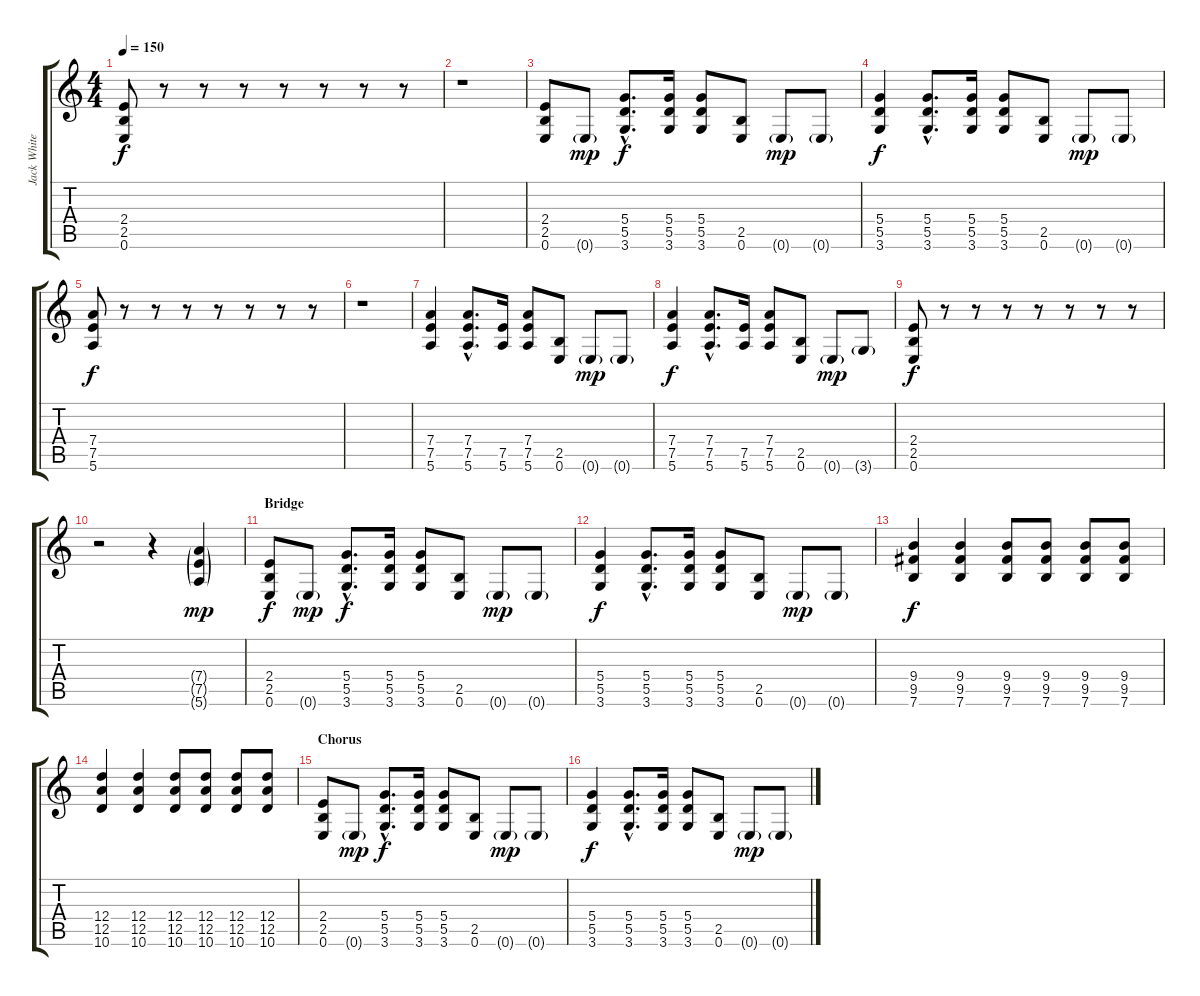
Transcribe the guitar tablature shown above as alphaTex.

\track ("Jack White - Guitar" "Jack White") {instrument overdrivenguitar}
\staff {score tabs}
\tuning (E4 B3 G3 D3 A2 E2) {hide}
\ts (4 4)
\tempo 150
\clef g2
\ks c
(2.4 2.5 0.6).8{dy f} r.8 r.8 r.8 r.8 r.8 r.8 r.8 |
r.1 |
(2.4 2.5 0.6).8 0.6{g}.8{dy mp} (5.4{hac} 5.5{hac} 3.6{hac}).8{d dy f} (5.4 5.5 3.6).16 (5.4 5.5 3.6).8 (2.5 0.6).8 0.6{g}.8{dy mp} 0.6{g}.8 |
(5.4 5.5 3.6).4{dy f} (5.4{hac} 5.5{hac} 3.6{hac}).8{d} (5.4 5.5 3.6).16 (5.4 5.5 3.6).8 (2.5 0.6).8 0.6{g}.8{dy mp} 0.6{g}.8 |
(7.4 7.5 5.6).8{dy f} r.8 r.8 r.8 r.8 r.8 r.8 r.8 |
r.1 |
(7.4 7.5 5.6).4 (7.4{hac} 7.5{hac} 5.6{hac}).8{d} (7.5 5.6).16 (7.4 7.5 5.6).8 (2.5 0.6).8 0.6{g}.8{dy mp} 0.6{g}.8 |
(7.4 7.5 5.6).4{dy f} (7.4{hac} 7.5{hac} 5.6{hac}).8{d} (7.5 5.6).16 (7.4 7.5 5.6).8 (2.5 0.6).8 0.6{g}.8{dy mp} 3.6{g}.8 |
(2.4 2.5 0.6).8{dy f} r.8 r.8 r.8 r.8 r.8 r.8 r.8 |
r.2 r.4 (7.4{g} 7.5{g} 5.6{g}).4{dy mp} |
\section ("" "Bridge")
(2.4 2.5 0.6).8{dy f} 0.6{g}.8{dy mp} (5.4{hac} 5.5{hac} 3.6{hac}).8{d dy f} (5.4 5.5 3.6).16 (5.4 5.5 3.6).8 (2.5 0.6).8 0.6{g}.8{dy mp} 0.6{g}.8 |
(5.4 5.5 3.6).4{dy f} (5.4{hac} 5.5{hac} 3.6{hac}).8{d} (5.4 5.5 3.6).16 (5.4 5.5 3.6).8 (2.5 0.6).8 0.6{g}.8{dy mp} 0.6{g}.8 |
(9.4 9.5 7.6).4{dy f} (9.4 9.5 7.6).4 (9.4 9.5 7.6).8 (9.4 9.5 7.6).8 (9.4 9.5 7.6).8 (9.4 9.5 7.6).8 |
(12.4 12.5 10.6).4 (12.4 12.5 10.6).4 (12.4 12.5 10.6).8 (12.4 12.5 10.6).8 (12.4 12.5 10.6).8 (12.4 12.5 10.6).8 |
\section ("" "Chorus")
(2.4 2.5 0.6).8 0.6{g}.8{dy mp} (5.4{hac} 5.5{hac} 3.6{hac}).8{d dy f} (5.4 5.5 3.6).16 (5.4 5.5 3.6).8 (2.5 0.6).8 0.6{g}.8{dy mp} 0.6{g}.8 |
(5.4 5.5 3.6).4{dy f} (5.4{hac} 5.5{hac} 3.6{hac}).8{d} (5.4 5.5 3.6).16 (5.4 5.5 3.6).8 (2.5 0.6).8 0.6{g}.8{dy mp} 0.6{g}.8
